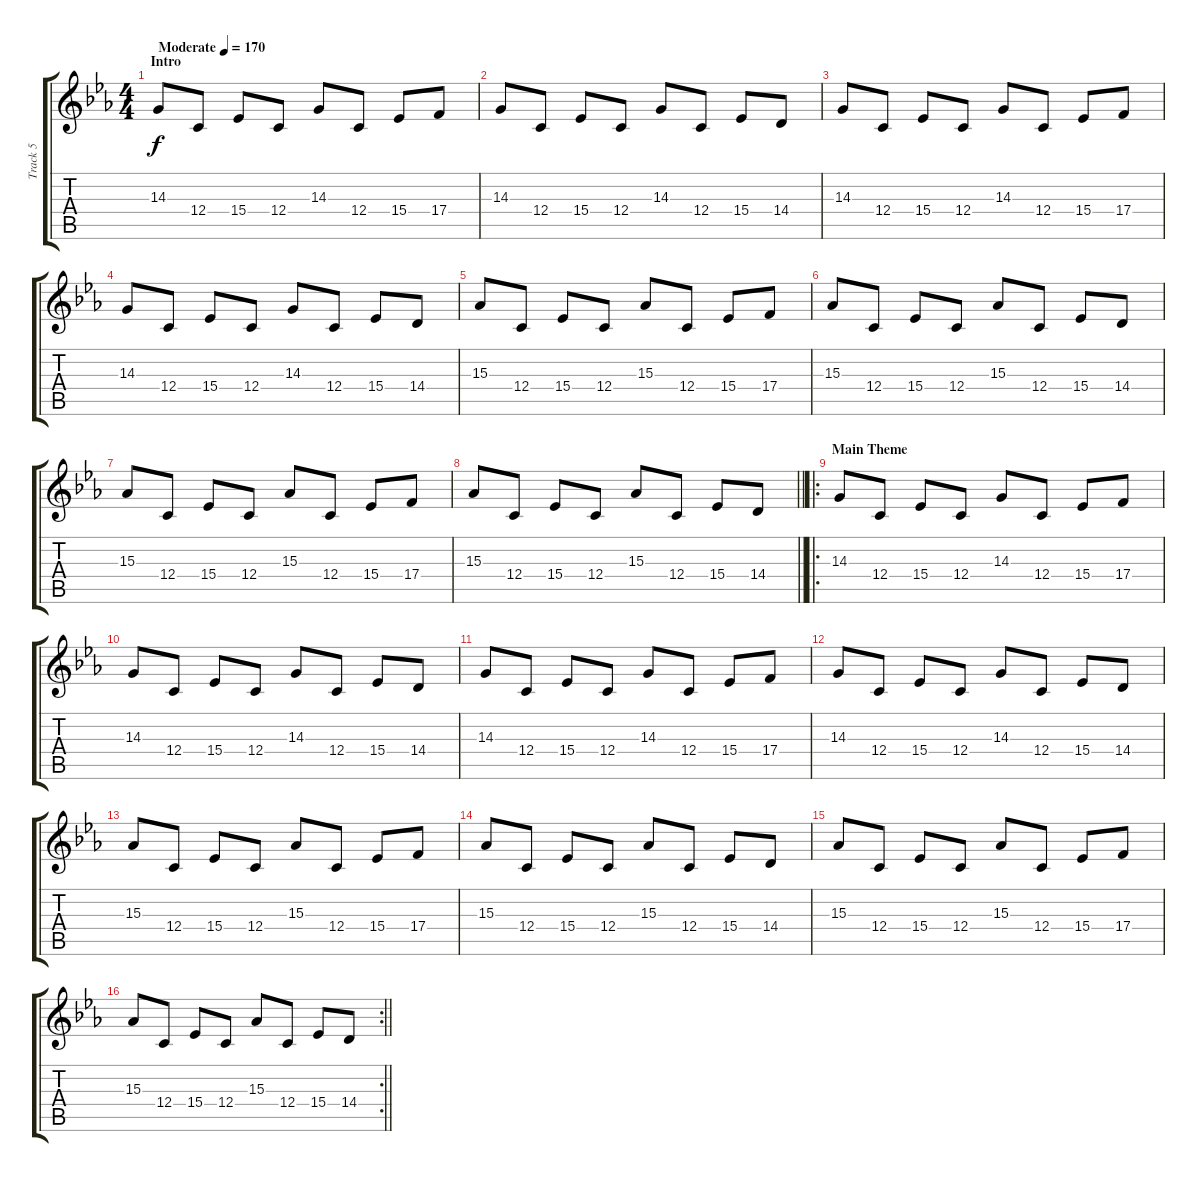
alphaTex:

\track ("Track 5" "Track 5") {instrument synthstrings1}
\staff {score tabs}
\tuning (D4 A3 F3 C3 G2 C2) {hide}
\ts (4 4)
\section ("" "Intro")
\tempo (170 "Moderate")
\clef g2
\ks cminor
14.3.8{dy f instrument synthstrings1} 12.4.8 15.4.8 12.4.8 14.3.8 12.4.8 15.4.8 17.4.8 |
14.3.8 12.4.8 15.4.8 12.4.8 14.3.8 12.4.8 15.4.8 14.4.8 |
14.3.8 12.4.8 15.4.8 12.4.8 14.3.8 12.4.8 15.4.8 17.4.8 |
14.3.8 12.4.8 15.4.8 12.4.8 14.3.8 12.4.8 15.4.8 14.4.8 |
15.3.8 12.4.8 15.4.8 12.4.8 15.3.8 12.4.8 15.4.8 17.4.8 |
15.3.8 12.4.8 15.4.8 12.4.8 15.3.8 12.4.8 15.4.8 14.4.8 |
15.3.8 12.4.8 15.4.8 12.4.8 15.3.8 12.4.8 15.4.8 17.4.8 |
\barLineRight lightlight
15.3.8 12.4.8 15.4.8 12.4.8 15.3.8 12.4.8 15.4.8 14.4.8 |
\ro
\section ("" "Main Theme")
14.3.8 12.4.8 15.4.8 12.4.8 14.3.8 12.4.8 15.4.8 17.4.8 |
14.3.8 12.4.8 15.4.8 12.4.8 14.3.8 12.4.8 15.4.8 14.4.8 |
14.3.8 12.4.8 15.4.8 12.4.8 14.3.8 12.4.8 15.4.8 17.4.8 |
14.3.8 12.4.8 15.4.8 12.4.8 14.3.8 12.4.8 15.4.8 14.4.8 |
15.3.8 12.4.8 15.4.8 12.4.8 15.3.8 12.4.8 15.4.8 17.4.8 |
15.3.8 12.4.8 15.4.8 12.4.8 15.3.8 12.4.8 15.4.8 14.4.8 |
15.3.8 12.4.8 15.4.8 12.4.8 15.3.8 12.4.8 15.4.8 17.4.8 |
\rc 2
\barLineRight lightlight
15.3.8 12.4.8 15.4.8 12.4.8 15.3.8 12.4.8 15.4.8 14.4.8
